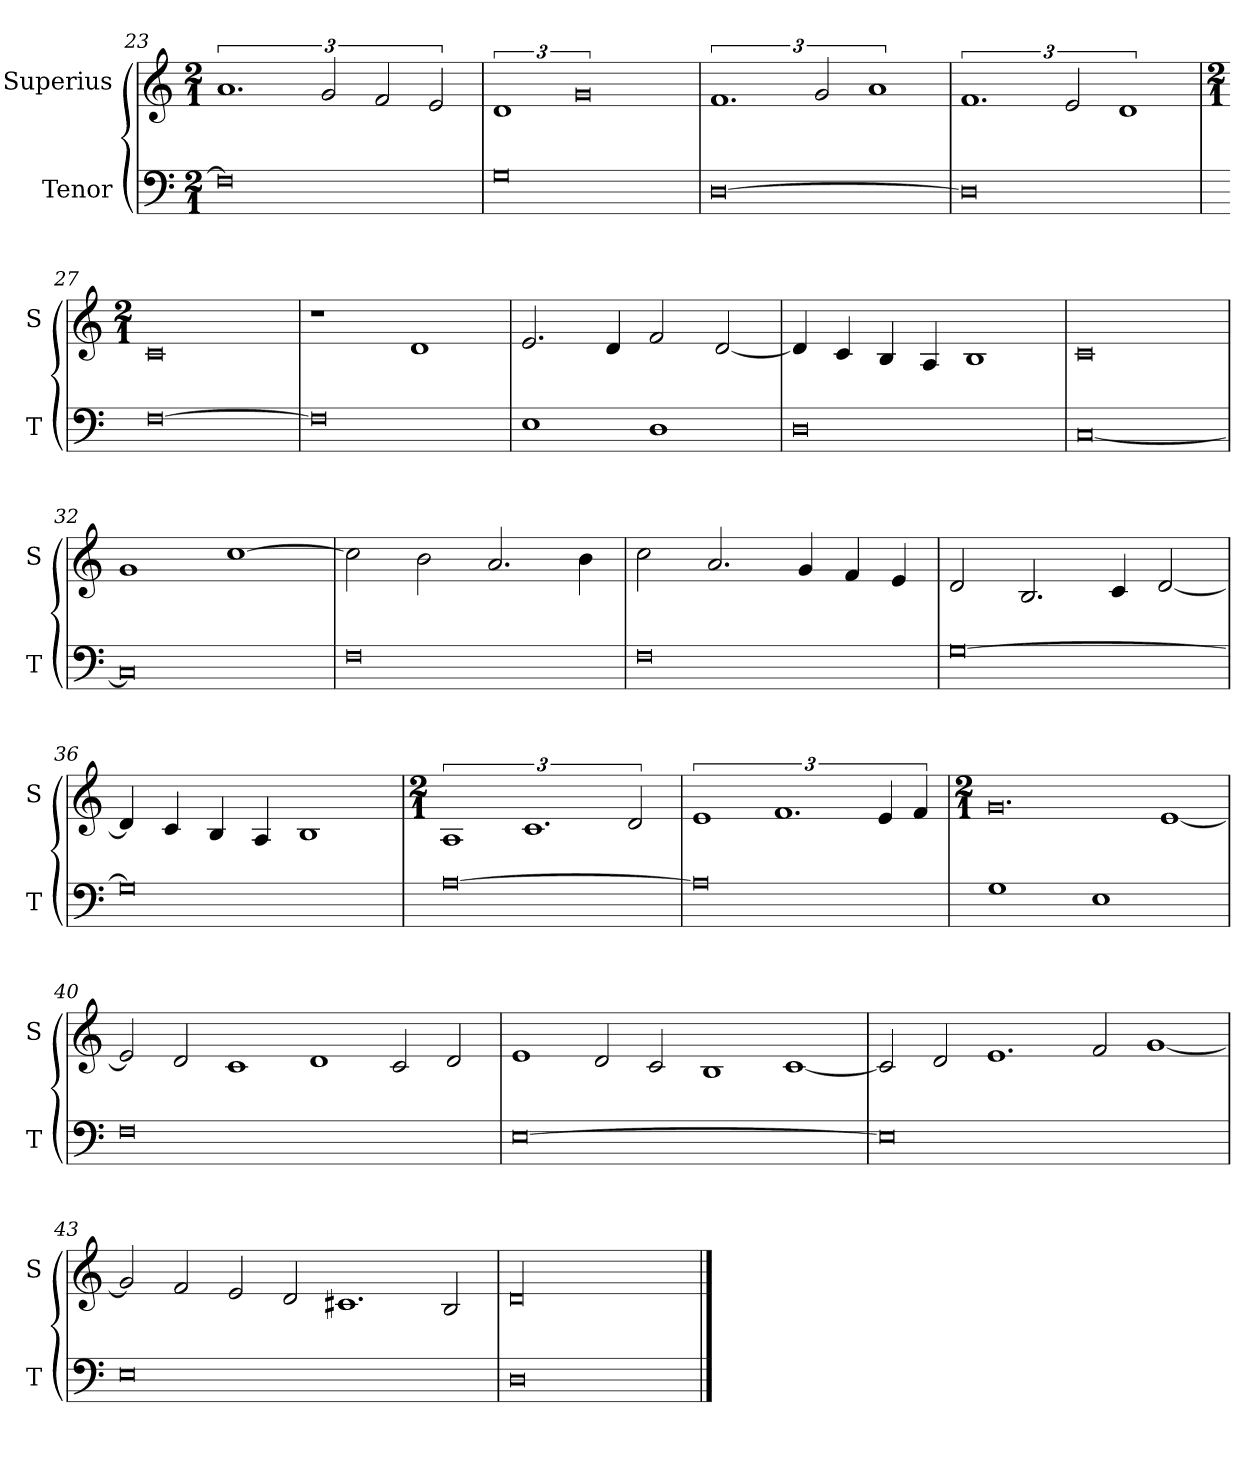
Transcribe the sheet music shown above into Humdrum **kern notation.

**kern	**kern
*part2	*part1
*staff2	*staff1
*I"Tenor	*I"Superius
*I'T	*I'S
*clefF4	*clefG2
*k[]	*k[]
*M2/1	*M2/1
=23	=23
0F]	3%2.a
.	3g/
.	3f/
.	3e/
=24	=24
0G	3%2d
.	3%4g
=25	=25
[0D	3%2.f
.	3g/
.	3%2a
=26	=26
0D]	3%2.f
.	3e/
.	3%2d
=27	=27
*	*M2/1
[0F	0c
=28	=28
0F]	1r
.	1d
=29	=29
1E	2.e/
.	4d/
1D	2f/
.	[2d/
=30	=30
0D	4d/]
.	4c/
.	4B/
.	4A/
.	1B
=31	=31
[0C	0c
=32	=32
0C]	1g
.	[1cc
=33	=33
0F	2cc\]
.	2b\
.	2.a/
.	4b\
=34	=34
0F	2cc\
.	2.a/
.	4g/
.	4f/
.	4e/
=35	=35
[0G	2d/
.	2.B/
.	4c/
.	[2d/
=36	=36
0G]	4d/]
.	4c/
.	4B/
.	4A/
.	1B
=37	=37
*	*M2/1
[0A	3%2A
.	3%2.c
.	3d/
=38	=38
0A]	3%2e
.	3%2.f
.	6e/
.	6f/
=39	=39
*	*M2/1
!	!LO:N:vis=0.
1G	1.g
1E	.
!	!LO:N:vis=1
.	[2e/
=40	=40
!	!LO:N:vis=2
0F	4e/]
!	!LO:N:vis=2
.	4d/
!	!LO:N:vis=1
.	2c/
!	!LO:N:vis=1
.	2d/
!	!LO:N:vis=2
.	4c/
!	!LO:N:vis=2
.	4d/
=41	=41
!	!LO:N:vis=1
[0E	2e/
!	!LO:N:vis=2
.	4d/
!	!LO:N:vis=2
.	4c/
!	!LO:N:vis=1
.	2B/
!	!LO:N:vis=1
.	[2c/
=42	=42
!	!LO:N:vis=2
0E]	4c/]
!	!LO:N:vis=2
.	4d/
!	!LO:N:vis=1.
.	2.e/
!	!LO:N:vis=2
.	4f/
!	!LO:N:vis=1
.	[2g/
=43	=43
!	!LO:N:vis=2
0E	4g/]
!	!LO:N:vis=2
.	4f/
!	!LO:N:vis=2
.	4e/
!	!LO:N:vis=2
.	4d/
!	!LO:N:vis=1.
.	2.c#X/
!	!LO:N:vis=2
.	4B/
=44	=44
!	!LO:N:vis=00
0D	0d
==	==
*-	*-
